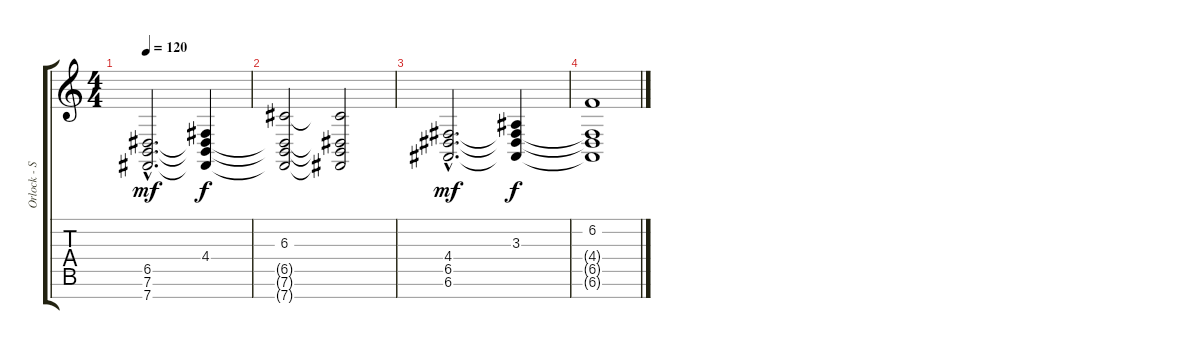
\track ("Orlock - Synth" "Orlock - S") {instrument stringensemble2}
\staff {score tabs}
\tuning (E4 B3 G3 D3 A2 E2 B1) {hide}
\ts (4 4)
\tempo 120
\clef g2
\ks c
(6.5{hac} 7.6{hac} 7.7{hac}).2{d dy mf} (4.4 6.5{t} 7.6{t} 7.7{t}).4{dy f} |
(6.3 6.5{t} 7.6{t} 7.7{t}).2 (6.3{t} 6.5{t} 7.6{t} 7.7{t}).2 |
(4.4{hac} 6.5{hac} 6.6{hac}).2{d dy mf} (3.3 4.4{t} 6.5{t} 6.6{t}).4{dy f} |
(6.2 4.4{t} 6.5{t} 6.6{t}).1
